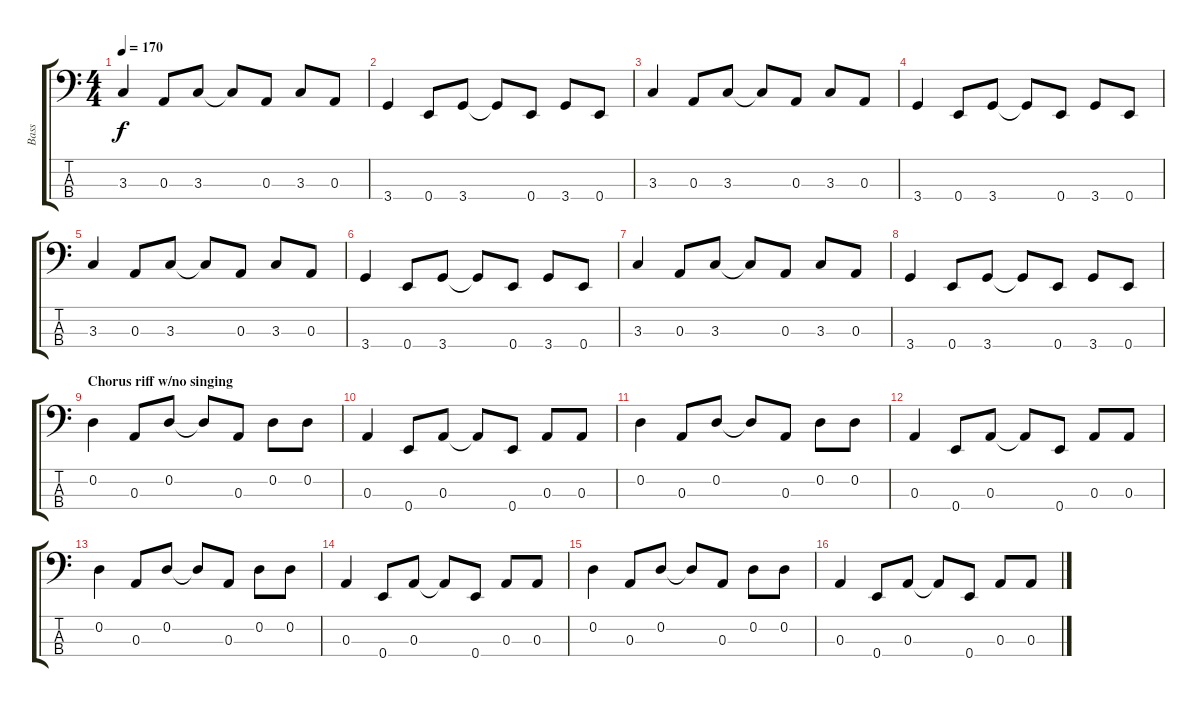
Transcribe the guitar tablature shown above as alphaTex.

\track ("Bass" "Bass") {instrument electricbassfinger}
\staff {score tabs}
\tuning (G2 D2 A1 E1) {hide}
\ts (4 4)
\tempo 170
\clef f4
\ks c
3.3.4{dy f} 0.3.8 3.3.8 3.3{t}.8 0.3.8 3.3.8 0.3.8 |
3.4.4 0.4.8 3.4.8 3.4{t}.8 0.4.8 3.4.8 0.4.8 |
3.3.4 0.3.8 3.3.8 3.3{t}.8 0.3.8 3.3.8 0.3.8 |
3.4.4 0.4.8 3.4.8 3.4{t}.8 0.4.8 3.4.8 0.4.8 |
3.3.4 0.3.8 3.3.8 3.3{t}.8 0.3.8 3.3.8 0.3.8 |
3.4.4 0.4.8 3.4.8 3.4{t}.8 0.4.8 3.4.8 0.4.8 |
3.3.4 0.3.8 3.3.8 3.3{t}.8 0.3.8 3.3.8 0.3.8 |
3.4.4 0.4.8 3.4.8 3.4{t}.8 0.4.8 3.4.8 0.4.8 |
\section ("" "Chorus riff w/no singing")
0.2.4 0.3.8 0.2.8 0.2{t}.8 0.3.8 0.2.8 0.2.8 |
0.3.4 0.4.8 0.3.8 0.3{t}.8 0.4.8 0.3.8 0.3.8 |
0.2.4 0.3.8 0.2.8 0.2{t}.8 0.3.8 0.2.8 0.2.8 |
0.3.4 0.4.8 0.3.8 0.3{t}.8 0.4.8 0.3.8 0.3.8 |
0.2.4 0.3.8 0.2.8 0.2{t}.8 0.3.8 0.2.8 0.2.8 |
0.3.4 0.4.8 0.3.8 0.3{t}.8 0.4.8 0.3.8 0.3.8 |
0.2.4 0.3.8 0.2.8 0.2{t}.8 0.3.8 0.2.8 0.2.8 |
0.3.4 0.4.8 0.3.8 0.3{t}.8 0.4.8 0.3.8 0.3.8
